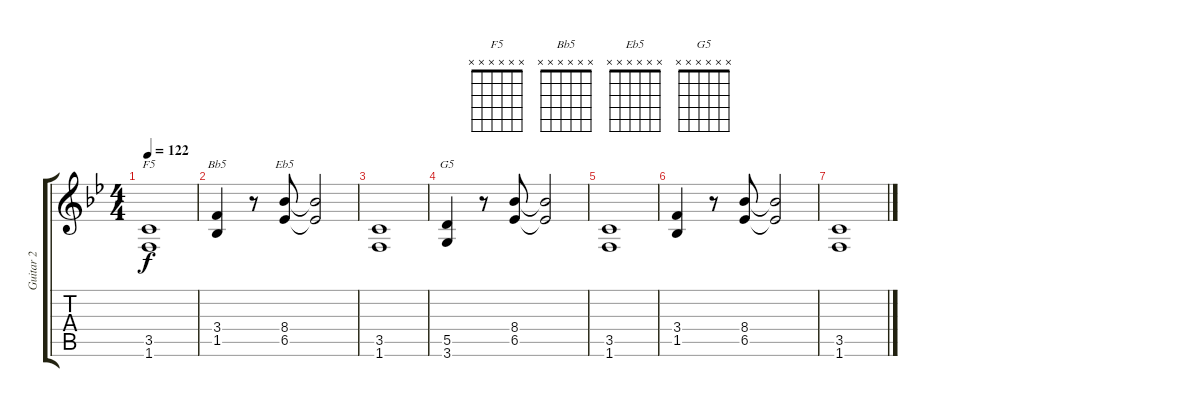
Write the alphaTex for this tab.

\track ("Guitar 2" "Guitar 2") {instrument overdrivenguitar}
\staff {score tabs}
\tuning (E4 B3 G3 D3 A2 E2) {hide}
\chord ("F5" x x x x x x)
\chord ("Bb5" x x x x x x)
\chord ("Eb5" x x x x x x)
\chord ("G5" x x x x x x)
\ts (4 4)
\tempo 122
\clef g2
\ks gminor
(3.5 1.6).1{ch "F5" dy f} |
(3.4 1.5).4{ch "Bb5"} r.8 (8.4 6.5).8{ch "Eb5"} (8.4{t} 6.5{t}).2 |
(3.5 1.6).1 |
(5.5 3.6).4{ch "G5" volume 0} r.8 (8.4 6.5).8 (8.4{t} 6.5{t}).2 |
(3.5 1.6).1 |
(3.4 1.5).4 r.8 (8.4 6.5).8 (8.4{t} 6.5{t}).2 |
(3.5 1.6).1
